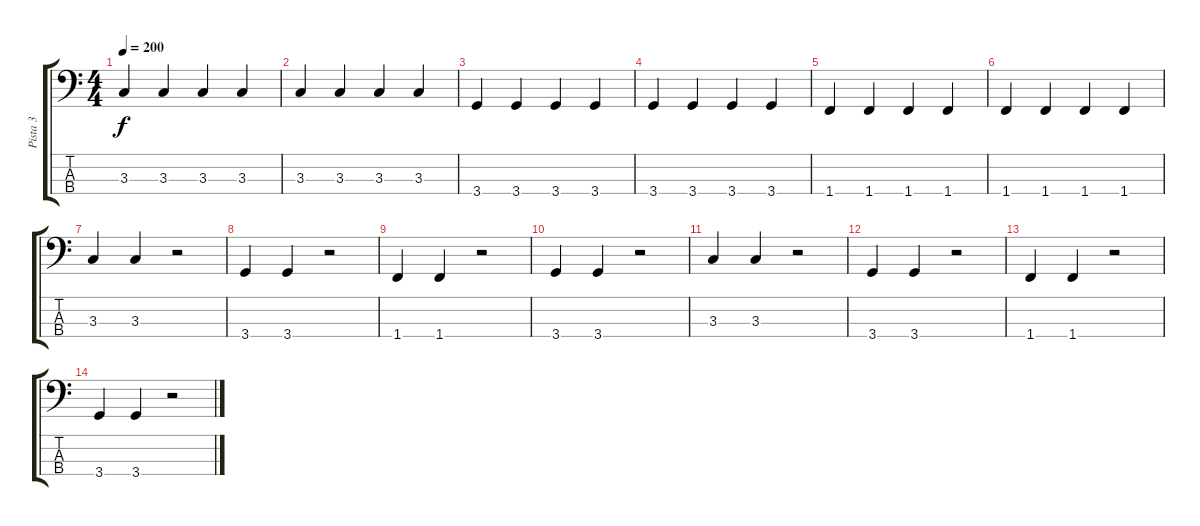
\track ("Pista 3" "Pista 3") {instrument electricbasspick}
\staff {score tabs}
\tuning (G2 D2 A1 E1) {hide}
\ts (4 4)
\tempo 200
\clef f4
\ks c
3.3.4{dy f} 3.3.4 3.3.4 3.3.4 |
3.3.4 3.3.4 3.3.4 3.3.4 |
3.4.4 3.4.4 3.4.4 3.4.4 |
3.4.4 3.4.4 3.4.4 3.4.4 |
1.4.4 1.4.4 1.4.4 1.4.4 |
1.4.4 1.4.4 1.4.4 1.4.4 |
3.3.4 3.3.4 r.2 |
3.4.4 3.4.4 r.2 |
1.4.4 1.4.4 r.2 |
3.4.4 3.4.4 r.2 |
3.3.4 3.3.4 r.2 |
3.4.4 3.4.4 r.2 |
1.4.4 1.4.4 r.2 |
3.4.4 3.4.4 r.2
